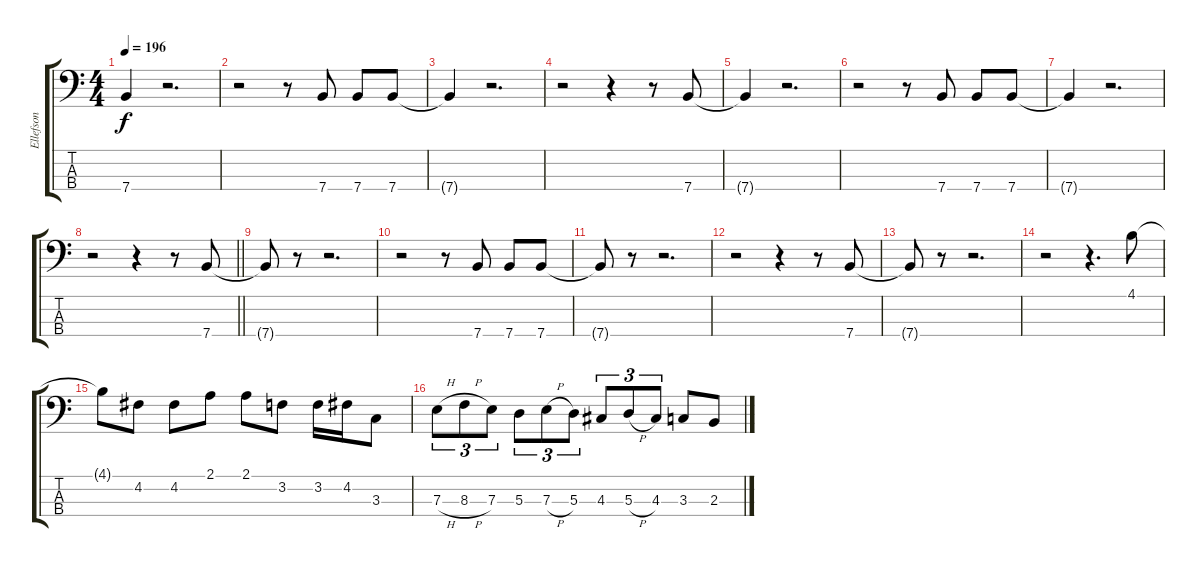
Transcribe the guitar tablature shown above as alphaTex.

\track ("Ellefson" "Ellefson") {instrument electricbasspick}
\staff {score tabs}
\tuning (G2 D2 A1 E1) {hide}
\ts (4 4)
\tempo 196
\clef f4
\ks c
7.4.4{dy f instrument electricbasspick} r.2{d} |
r.2 r.8 7.4.8 7.4.8 7.4.8 |
7.4{t}.4 r.2{d} |
r.2 r.4 r.8 7.4.8 |
7.4{t}.4 r.2{d} |
r.2 r.8 7.4.8 7.4.8 7.4.8 |
7.4{t}.4 r.2{d} |
\barLineRight lightlight
r.2 r.4 r.8 7.4.8 |
7.4{t}.8 r.8 r.2{d} |
r.2 r.8 7.4.8 7.4.8 7.4.8 |
7.4{t}.8 r.8 r.2{d} |
r.2 r.4 r.8 7.4.8 |
7.4{t}.8 r.8 r.2{d} |
r.2 r.4{d} 4.1.8 |
4.1{t}.8 4.2.8 4.2.8 2.1.8 2.1.8 3.2.8 3.2.16 4.2.16 3.3.8 |
7.3{h}.8{tu (3 2)} 8.3{h}.8{tu (3 2)} 7.3.8{tu (3 2)} 5.3.8{tu (3 2)} 7.3{h}.8{tu (3 2)} 5.3.8{tu (3 2)} 4.3.8{tu (3 2)} 5.3{h}.8{tu (3 2)} 4.3.8{tu (3 2)} 3.3.8 2.3.8
